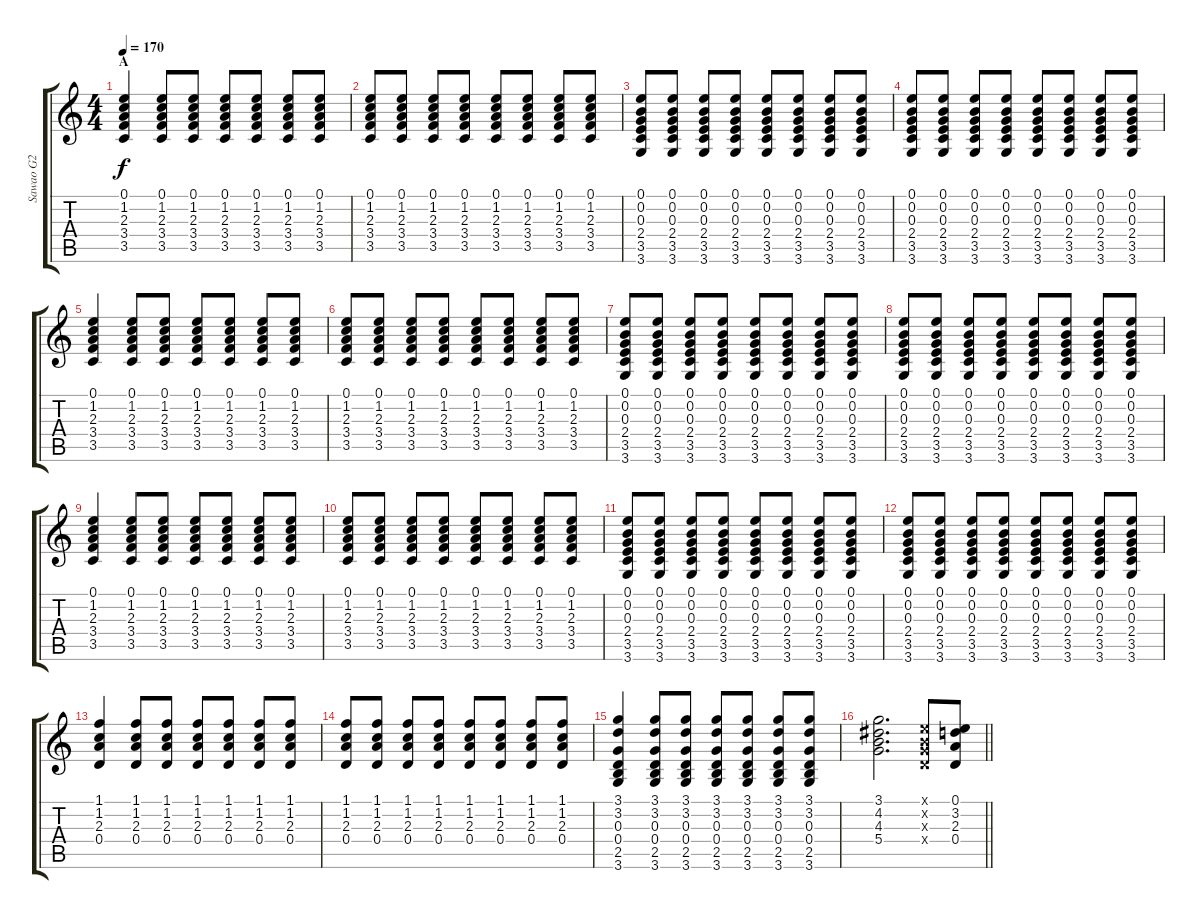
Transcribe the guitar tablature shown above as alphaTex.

\track ("Sawao G2" "Sawao G2") {instrument overdrivenguitar}
\staff {score tabs}
\tuning (E4 B3 G3 D3 A2 E2) {hide}
\ts (4 4)
\section ("" "A")
\tempo 170
\clef g2
\ks c
(0.1 1.2 2.3 3.4 3.5).4{dy f} (0.1 1.2 2.3 3.4 3.5).8 (0.1 1.2 2.3 3.4 3.5).8 (0.1 1.2 2.3 3.4 3.5).8 (0.1 1.2 2.3 3.4 3.5).8 (0.1 1.2 2.3 3.4 3.5).8 (0.1 1.2 2.3 3.4 3.5).8 |
(0.1 1.2 2.3 3.4 3.5).8 (0.1 1.2 2.3 3.4 3.5).8 (0.1 1.2 2.3 3.4 3.5).8 (0.1 1.2 2.3 3.4 3.5).8 (0.1 1.2 2.3 3.4 3.5).8 (0.1 1.2 2.3 3.4 3.5).8 (0.1 1.2 2.3 3.4 3.5).8 (0.1 1.2 2.3 3.4 3.5).8 |
(0.1 0.2 0.3 2.4 3.5 3.6).8 (0.1 0.2 0.3 2.4 3.5 3.6).8 (0.1 0.2 0.3 2.4 3.5 3.6).8 (0.1 0.2 0.3 2.4 3.5 3.6).8 (0.1 0.2 0.3 2.4 3.5 3.6).8 (0.1 0.2 0.3 2.4 3.5 3.6).8 (0.1 0.2 0.3 2.4 3.5 3.6).8 (0.1 0.2 0.3 2.4 3.5 3.6).8 |
(0.1 0.2 0.3 2.4 3.5 3.6).8 (0.1 0.2 0.3 2.4 3.5 3.6).8 (0.1 0.2 0.3 2.4 3.5 3.6).8 (0.1 0.2 0.3 2.4 3.5 3.6).8 (0.1 0.2 0.3 2.4 3.5 3.6).8 (0.1 0.2 0.3 2.4 3.5 3.6).8 (0.1 0.2 0.3 2.4 3.5 3.6).8 (0.1 0.2 0.3 2.4 3.5 3.6).8 |
(0.1 1.2 2.3 3.4 3.5).4 (0.1 1.2 2.3 3.4 3.5).8 (0.1 1.2 2.3 3.4 3.5).8 (0.1 1.2 2.3 3.4 3.5).8 (0.1 1.2 2.3 3.4 3.5).8 (0.1 1.2 2.3 3.4 3.5).8 (0.1 1.2 2.3 3.4 3.5).8 |
(0.1 1.2 2.3 3.4 3.5).8 (0.1 1.2 2.3 3.4 3.5).8 (0.1 1.2 2.3 3.4 3.5).8 (0.1 1.2 2.3 3.4 3.5).8 (0.1 1.2 2.3 3.4 3.5).8 (0.1 1.2 2.3 3.4 3.5).8 (0.1 1.2 2.3 3.4 3.5).8 (0.1 1.2 2.3 3.4 3.5).8 |
(0.1 0.2 0.3 2.4 3.5 3.6).8 (0.1 0.2 0.3 2.4 3.5 3.6).8 (0.1 0.2 0.3 2.4 3.5 3.6).8 (0.1 0.2 0.3 2.4 3.5 3.6).8 (0.1 0.2 0.3 2.4 3.5 3.6).8 (0.1 0.2 0.3 2.4 3.5 3.6).8 (0.1 0.2 0.3 2.4 3.5 3.6).8 (0.1 0.2 0.3 2.4 3.5 3.6).8 |
(0.1 0.2 0.3 2.4 3.5 3.6).8 (0.1 0.2 0.3 2.4 3.5 3.6).8 (0.1 0.2 0.3 2.4 3.5 3.6).8 (0.1 0.2 0.3 2.4 3.5 3.6).8 (0.1 0.2 0.3 2.4 3.5 3.6).8 (0.1 0.2 0.3 2.4 3.5 3.6).8 (0.1 0.2 0.3 2.4 3.5 3.6).8 (0.1 0.2 0.3 2.4 3.5 3.6).8 |
(0.1 1.2 2.3 3.4 3.5).4 (0.1 1.2 2.3 3.4 3.5).8 (0.1 1.2 2.3 3.4 3.5).8 (0.1 1.2 2.3 3.4 3.5).8 (0.1 1.2 2.3 3.4 3.5).8 (0.1 1.2 2.3 3.4 3.5).8 (0.1 1.2 2.3 3.4 3.5).8 |
(0.1 1.2 2.3 3.4 3.5).8 (0.1 1.2 2.3 3.4 3.5).8 (0.1 1.2 2.3 3.4 3.5).8 (0.1 1.2 2.3 3.4 3.5).8 (0.1 1.2 2.3 3.4 3.5).8 (0.1 1.2 2.3 3.4 3.5).8 (0.1 1.2 2.3 3.4 3.5).8 (0.1 1.2 2.3 3.4 3.5).8 |
(0.1 0.2 0.3 2.4 3.5 3.6).8 (0.1 0.2 0.3 2.4 3.5 3.6).8 (0.1 0.2 0.3 2.4 3.5 3.6).8 (0.1 0.2 0.3 2.4 3.5 3.6).8 (0.1 0.2 0.3 2.4 3.5 3.6).8 (0.1 0.2 0.3 2.4 3.5 3.6).8 (0.1 0.2 0.3 2.4 3.5 3.6).8 (0.1 0.2 0.3 2.4 3.5 3.6).8 |
(0.1 0.2 0.3 2.4 3.5 3.6).8 (0.1 0.2 0.3 2.4 3.5 3.6).8 (0.1 0.2 0.3 2.4 3.5 3.6).8 (0.1 0.2 0.3 2.4 3.5 3.6).8 (0.1 0.2 0.3 2.4 3.5 3.6).8 (0.1 0.2 0.3 2.4 3.5 3.6).8 (0.1 0.2 0.3 2.4 3.5 3.6).8 (0.1 0.2 0.3 2.4 3.5 3.6).8 |
(1.1 1.2 2.3 0.4).4 (1.1 1.2 2.3 0.4).8 (1.1 1.2 2.3 0.4).8 (1.1 1.2 2.3 0.4).8 (1.1 1.2 2.3 0.4).8 (1.1 1.2 2.3 0.4).8 (1.1 1.2 2.3 0.4).8 |
(1.1 1.2 2.3 0.4).8 (1.1 1.2 2.3 0.4).8 (1.1 1.2 2.3 0.4).8 (1.1 1.2 2.3 0.4).8 (1.1 1.2 2.3 0.4).8 (1.1 1.2 2.3 0.4).8 (1.1 1.2 2.3 0.4).8 (1.1 1.2 2.3 0.4).8 |
(3.1 3.2 0.3 0.4 2.5 3.6).4 (3.1 3.2 0.3 0.4 2.5 3.6).8 (3.1 3.2 0.3 0.4 2.5 3.6).8 (3.1 3.2 0.3 0.4 2.5 3.6).8 (3.1 3.2 0.3 0.4 2.5 3.6).8 (3.1 3.2 0.3 0.4 2.5 3.6).8 (3.1 3.2 0.3 0.4 2.5 3.6).8 |
\barLineRight lightlight
(3.1 4.2 4.3 5.4).2{d} (0.1{x} 0.2{x} 0.3{x} 0.4{x}).8 (0.1 3.2 2.3 0.4).8
